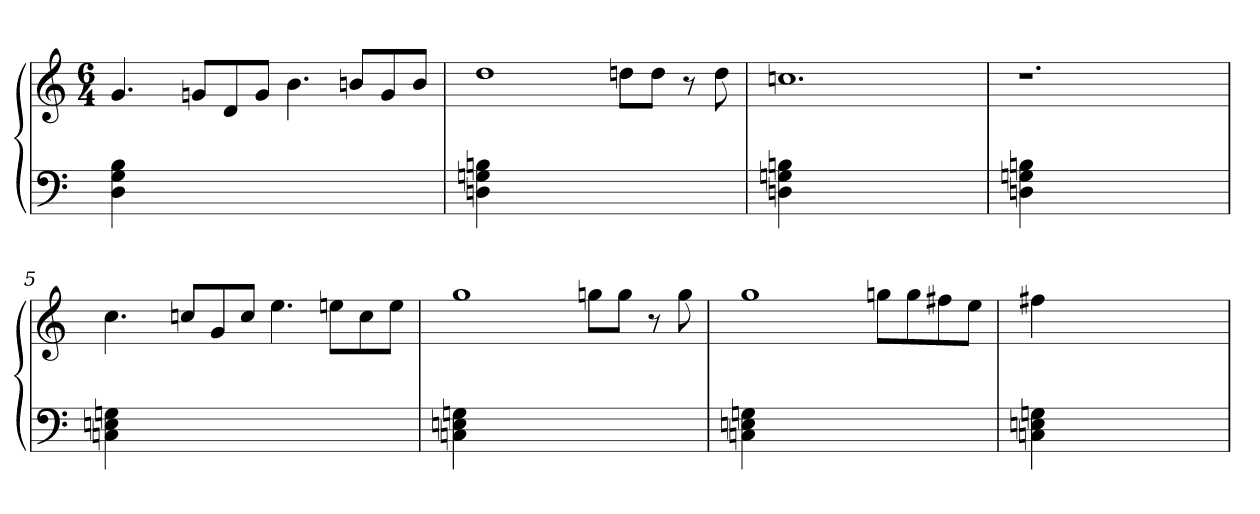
**kern	**kern
*part2	*part1
*staff2	*staff1
*	*M6/4
=1	=1
4G 4B 4D	4.g
1ryy	.
.	8gnL
.	8d
.	8gJ
.	4.b
.	8bnL
4ryy	8g
.	8bJ
=2	=2
4Gn 4Bn 4Dn	1dd
1ryy	.
.	8ddnL
.	8ddJ
4ryy	8r
.	8dd
=3	=3
4Gn 4Bn 4Dn	1.ccn
1ryy	.
4ryy	.
=4	=4
4Gn 4Bn 4Dn	1.r
1ryy	.
4ryy	.
=5	=5
4Cn 4En 4Gn	4.cc
1ryy	.
.	8ccnL
.	8g
.	8ccJ
.	4.ee
.	8eenL
4ryy	8cc
.	8eeJ
=6	=6
4Cn 4En 4Gn	1gg
1ryy	.
.	8ggnL
.	8ggJ
4ryy	8r
.	8gg
=7	=7
4Cn 4En 4Gn	1gg
1ryy	.
.	8ggnL
.	8gg
4ryy	8ff#X
.	8eeJ
=8	=8
4Cn 4En 4Gn	4ff#X
1ryy	1ryy
4ryy	4ryy
=	=
*-	*-
